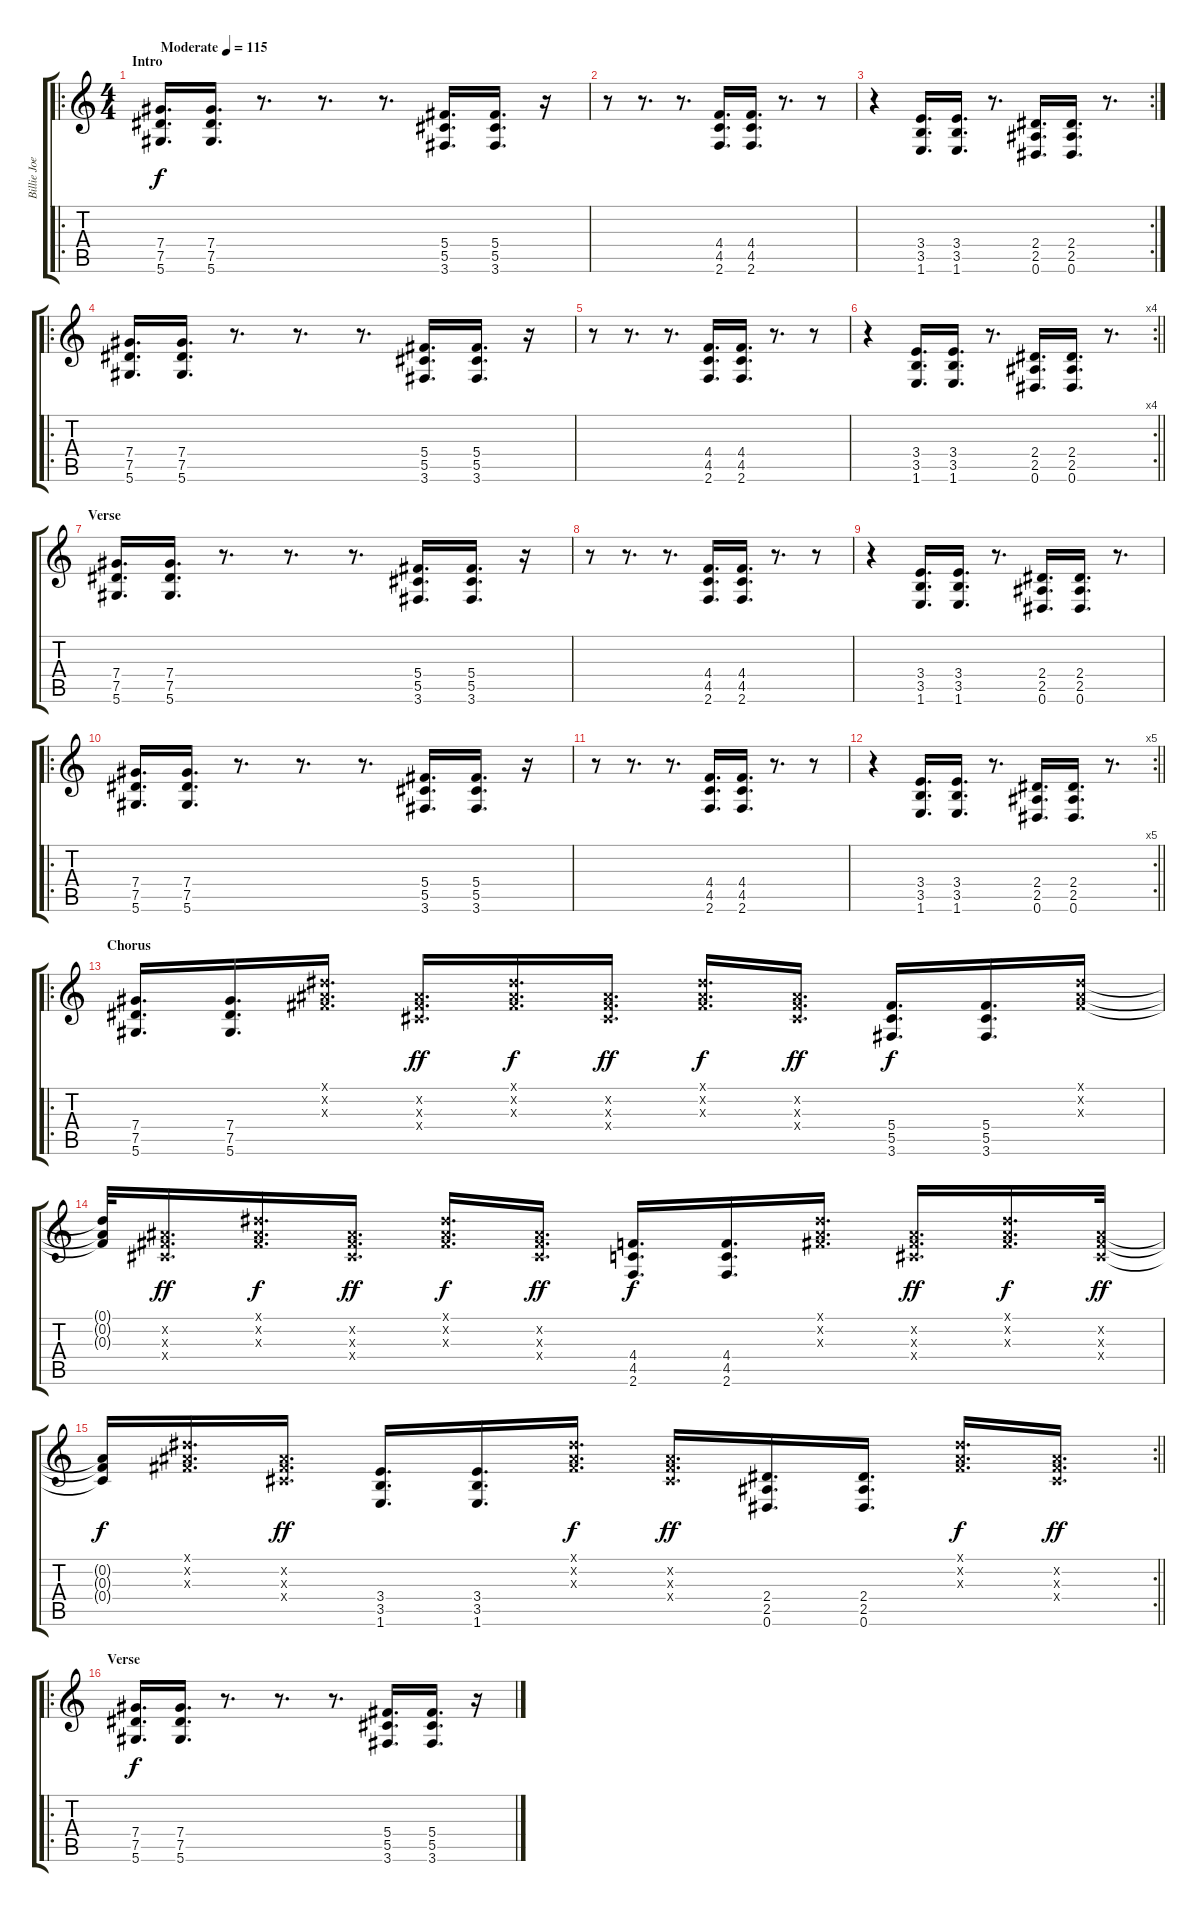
\track ("Billie Joe" "Billie Joe") {instrument distortionguitar}
\staff {score tabs}
\tuning (Eb4 Bb3 Gb3 Db3 Ab2 Eb2) {hide}
\ro
\ts (4 4)
\section ("" "Intro")
\tempo (115 "Moderate")
\clef g2
\ks c
(7.4 7.5 5.6).16{d dy f instrument distortionguitar} (7.4 7.5 5.6).16{d} r.8{d} r.8{d} r.8{d} (5.4 5.5 3.6).16{d} (5.4 5.5 3.6).16{d} r.16 |
r.8 r.8{d} r.8{d} (4.4 4.5 2.6).16{d} (4.4 4.5 2.6).16{d} r.8{d} r.8 |
\rc 2
r.4 (3.4 3.5 1.6).16{d} (3.4 3.5 1.6).16{d} r.8{d} (2.4 2.5 0.6).16{d} (2.4 2.5 0.6).16{d} r.8{d} |
\ro
(7.4 7.5 5.6).16{d} (7.4 7.5 5.6).16{d} r.8{d} r.8{d} r.8{d} (5.4 5.5 3.6).16{d} (5.4 5.5 3.6).16{d} r.16 |
r.8 r.8{d} r.8{d} (4.4 4.5 2.6).16{d} (4.4 4.5 2.6).16{d} r.8{d} r.8 |
\rc 4
\barLineRight lightlight
r.4 (3.4 3.5 1.6).16{d} (3.4 3.5 1.6).16{d} r.8{d} (2.4 2.5 0.6).16{d} (2.4 2.5 0.6).16{d} r.8{d} |
\section ("" "Verse")
(7.4 7.5 5.6).16{d} (7.4 7.5 5.6).16{d} r.8{d} r.8{d} r.8{d} (5.4 5.5 3.6).16{d} (5.4 5.5 3.6).16{d} r.16 |
r.8 r.8{d} r.8{d} (4.4 4.5 2.6).16{d} (4.4 4.5 2.6).16{d} r.8{d} r.8 |
r.4 (3.4 3.5 1.6).16{d} (3.4 3.5 1.6).16{d} r.8{d} (2.4 2.5 0.6).16{d} (2.4 2.5 0.6).16{d} r.8{d} |
\ro
(7.4 7.5 5.6).16{d} (7.4 7.5 5.6).16{d} r.8{d} r.8{d} r.8{d} (5.4 5.5 3.6).16{d} (5.4 5.5 3.6).16{d} r.16 |
r.8 r.8{d} r.8{d} (4.4 4.5 2.6).16{d} (4.4 4.5 2.6).16{d} r.8{d} r.8 |
\rc 5
\barLineRight lightlight
r.4 (3.4 3.5 1.6).16{d} (3.4 3.5 1.6).16{d} r.8{d} (2.4 2.5 0.6).16{d} (2.4 2.5 0.6).16{d} r.8{d} |
\ro
\section ("" "Chorus")
(7.4 7.5 5.6).16{d} (7.4 7.5 5.6).16{d} (0.1{x} 0.2{x} 0.3{x}).16{d} (0.2{x} 0.3{x} 0.4{x}).16{d dy ff} (0.1{x} 0.2{x} 0.3{x}).16{d dy f} (0.2{x} 0.3{x} 0.4{x}).16{d dy ff} (0.1{x} 0.2{x} 0.3{x}).16{d dy f} (0.2{x} 0.3{x} 0.4{x}).16{d dy ff} (5.4 5.5 3.6).16{d dy f} (5.4 5.5 3.6).16{d} (0.1{x} 0.2{x} 0.3{x}).16 |
(0.1{t} 0.2{t} 0.3{t}).32 (0.2{x} 0.3{x} 0.4{x}).16{d dy ff} (0.1{x} 0.2{x} 0.3{x}).16{d dy f} (0.2{x} 0.3{x} 0.4{x}).16{d dy ff} (0.1{x} 0.2{x} 0.3{x}).16{d dy f} (0.2{x} 0.3{x} 0.4{x}).16{d dy ff} (4.4 4.5 2.6).16{d dy f} (4.4 4.5 2.6).16{d} (0.1{x} 0.2{x} 0.3{x}).16{d} (0.2{x} 0.3{x} 0.4{x}).16{d dy ff} (0.1{x} 0.2{x} 0.3{x}).16{d dy f} (0.2{x} 0.3{x} 0.4{x}).32{dy ff} |
\rc 2
\barLineRight lightlight
(0.2{t} 0.3{t} 0.4{t}).16{dy f} (0.1{x} 0.2{x} 0.3{x}).16{d} (0.2{x} 0.3{x} 0.4{x}).16{d dy ff} (3.4 3.5 1.6).16{d} (3.4 3.5 1.6).16{d} (0.1{x} 0.2{x} 0.3{x}).16{d dy f} (0.2{x} 0.3{x} 0.4{x}).16{d dy ff} (2.4 2.5 0.6).16{d} (2.4 2.5 0.6).16{d} (0.1{x} 0.2{x} 0.3{x}).16{d dy f} (0.2{x} 0.3{x} 0.4{x}).16{d dy ff} |
\ro
\section ("" "Verse")
(7.4 7.5 5.6).16{d dy f} (7.4 7.5 5.6).16{d} r.8{d} r.8{d} r.8{d} (5.4 5.5 3.6).16{d} (5.4 5.5 3.6).16{d} r.16
